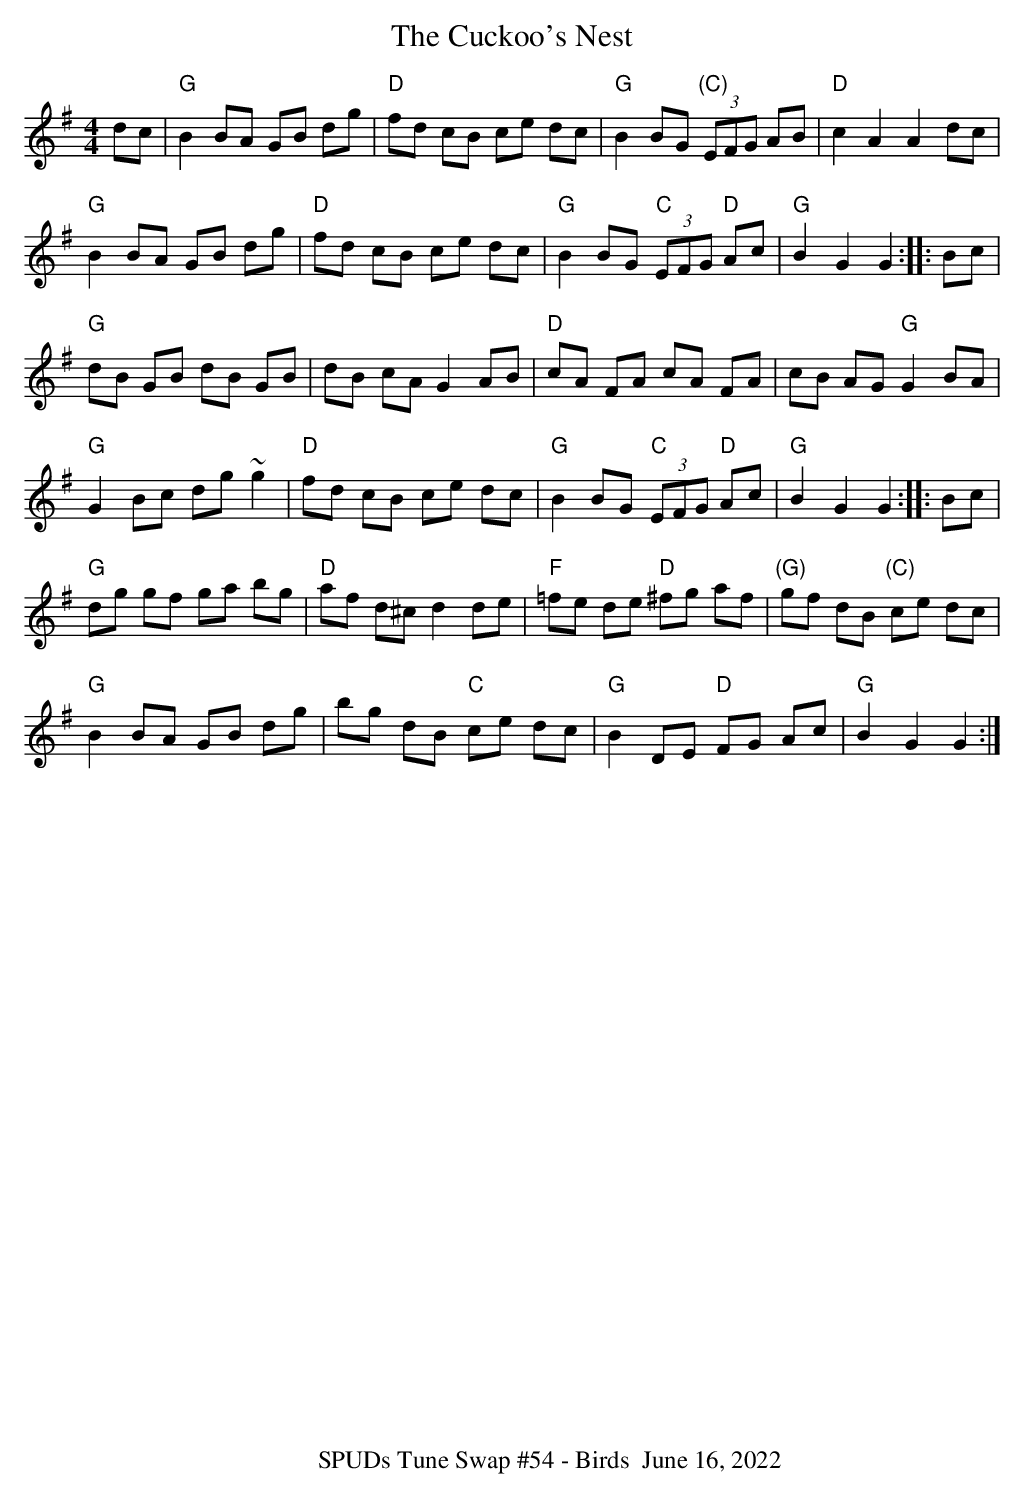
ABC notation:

X:1
T:Cuckoo's Nest, The
M:4/4
L:1/8
K:G
dc|"G"B2 BA GB dg|"D"fd cB ce dc|"G"B2 BG "(C)"(3EFG AB|"D"c2 A2 A2 dc|
"G"B2 BA GB dg|"D"fd cB ce dc|"G"B2 BG "C"(3EFG "D"Ac|"G"B2 G2 G2:|:Bc|
"G"dB GB dB GB|dB cA G2 AB|"D"cA FA cA FA|cB AG "G"G2 BA|
"G"G2 Bc dg ~g2|"D"fd cB ce dc|"G"B2 BG "C"(3EFG "D"Ac|"G"B2 G2 G2:|:Bc|
"G"dg gf ga bg|"D"af d^c d2de|"F"=fe de "D"^fg af|"(G)"gf dB "(C)"ce dc|
"G"B2 BA GB dg|bg dB "C"ce dc|"G"B2 DE "D"FG Ac|"G"B2 G2 G2:|
